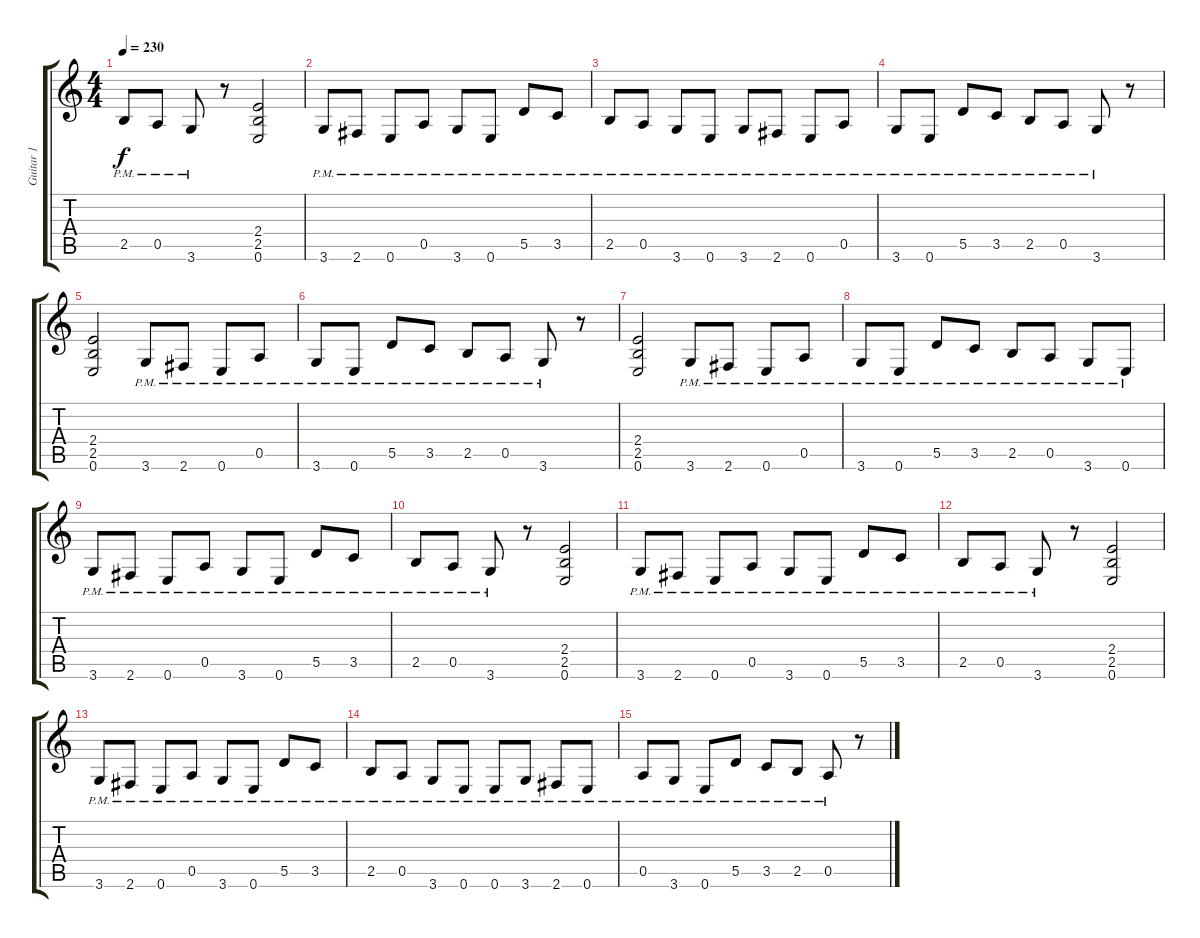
\track ("Guitar 1" "Guitar 1") {instrument distortionguitar}
\staff {score tabs}
\tuning (E4 B3 G3 D3 A2 E2) {hide}
\ts (4 4)
\tempo 230
\clef g2
\ks c
2.5{pm}.8{dy f} 0.5{pm}.8 3.6{pm}.8 r.8 (2.4 2.5 0.6).2 |
3.6{pm}.8 2.6{pm}.8 0.6{pm}.8 0.5{pm}.8 3.6{pm}.8 0.6{pm}.8 5.5{pm}.8 3.5{pm}.8 |
2.5{pm}.8 0.5{pm}.8 3.6{pm}.8 0.6{pm}.8 3.6{pm}.8 2.6{pm}.8 0.6{pm}.8 0.5{pm}.8 |
3.6{pm}.8 0.6{pm}.8 5.5{pm}.8 3.5{pm}.8 2.5{pm}.8 0.5{pm}.8 3.6{pm}.8 r.8 |
(2.4 2.5 0.6).2 3.6{pm}.8 2.6{pm}.8 0.6{pm}.8 0.5{pm}.8 |
3.6{pm}.8 0.6{pm}.8 5.5{pm}.8 3.5{pm}.8 2.5{pm}.8 0.5{pm}.8 3.6{pm}.8 r.8 |
(2.4 2.5 0.6).2 3.6{pm}.8 2.6{pm}.8 0.6{pm}.8 0.5{pm}.8 |
3.6{pm}.8 0.6{pm}.8 5.5{pm}.8 3.5{pm}.8 2.5{pm}.8 0.5{pm}.8 3.6{pm}.8 0.6{pm}.8 |
3.6{pm}.8 2.6{pm}.8 0.6{pm}.8 0.5{pm}.8 3.6{pm}.8 0.6{pm}.8 5.5{pm}.8 3.5{pm}.8 |
2.5{pm}.8 0.5{pm}.8 3.6{pm}.8 r.8 (2.4 2.5 0.6).2 |
3.6{pm}.8 2.6{pm}.8 0.6{pm}.8 0.5{pm}.8 3.6{pm}.8 0.6{pm}.8 5.5{pm}.8 3.5{pm}.8 |
2.5{pm}.8 0.5{pm}.8 3.6{pm}.8 r.8 (2.4 2.5 0.6).2 |
3.6{pm}.8 2.6{pm}.8 0.6{pm}.8 0.5{pm}.8 3.6{pm}.8 0.6{pm}.8 5.5{pm}.8 3.5{pm}.8 |
2.5{pm}.8 0.5{pm}.8 3.6{pm}.8 0.6{pm}.8 0.6{pm}.8 3.6{pm}.8 2.6{pm}.8 0.6{pm}.8 |
0.5{pm}.8 3.6{pm}.8 0.6{pm}.8 5.5{pm}.8 3.5{pm}.8 2.5{pm}.8 0.5{pm}.8 r.8
